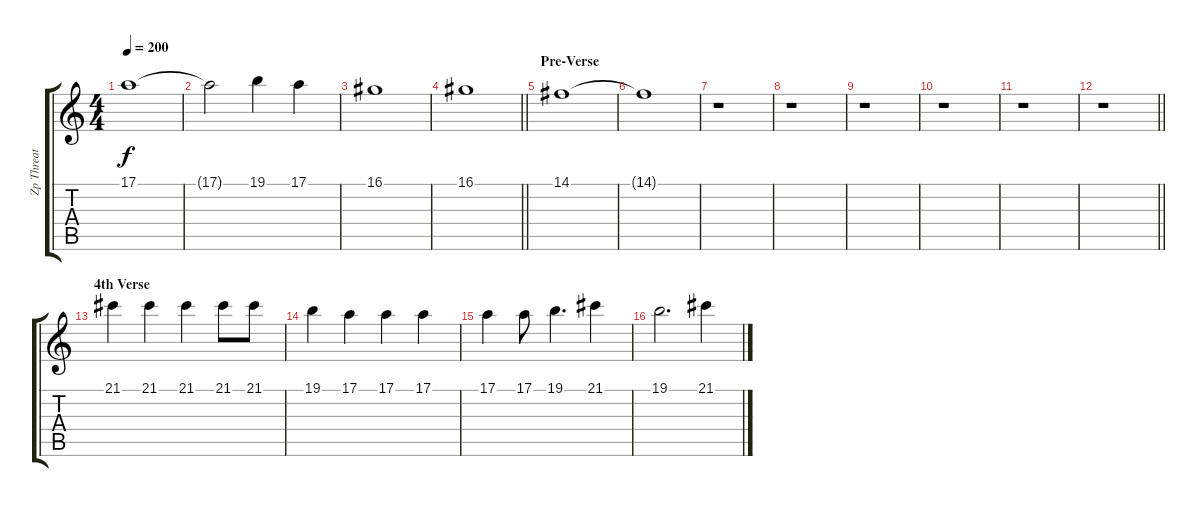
\track ("Zp Threat | Vocals" "Zp Threat ") {instrument clarinet}
\staff {score tabs}
\tuning (E4 B3 G3 D3 A2 E2) {hide}
\ts (4 4)
\tempo 200
\clef g2
\ks c
17.1.1{dy f} |
17.1{t}.2 19.1.4 17.1.4 |
16.1.1 |
\barLineRight lightlight
16.1.1 |
\section ("" "Pre-Verse")
14.1.1 |
14.1{t}.1 |
r.1 |
r.1 |
r.1 |
r.1 |
r.1 |
\barLineRight lightlight
r.1 |
\section ("" "4th Verse")
21.1.4 21.1.4 21.1.4 21.1.8 21.1.8 |
19.1.4 17.1.4 17.1.4 17.1.4 |
17.1.4 17.1.8 19.1.4{d} 21.1.4 |
19.1.2{d} 21.1.4
